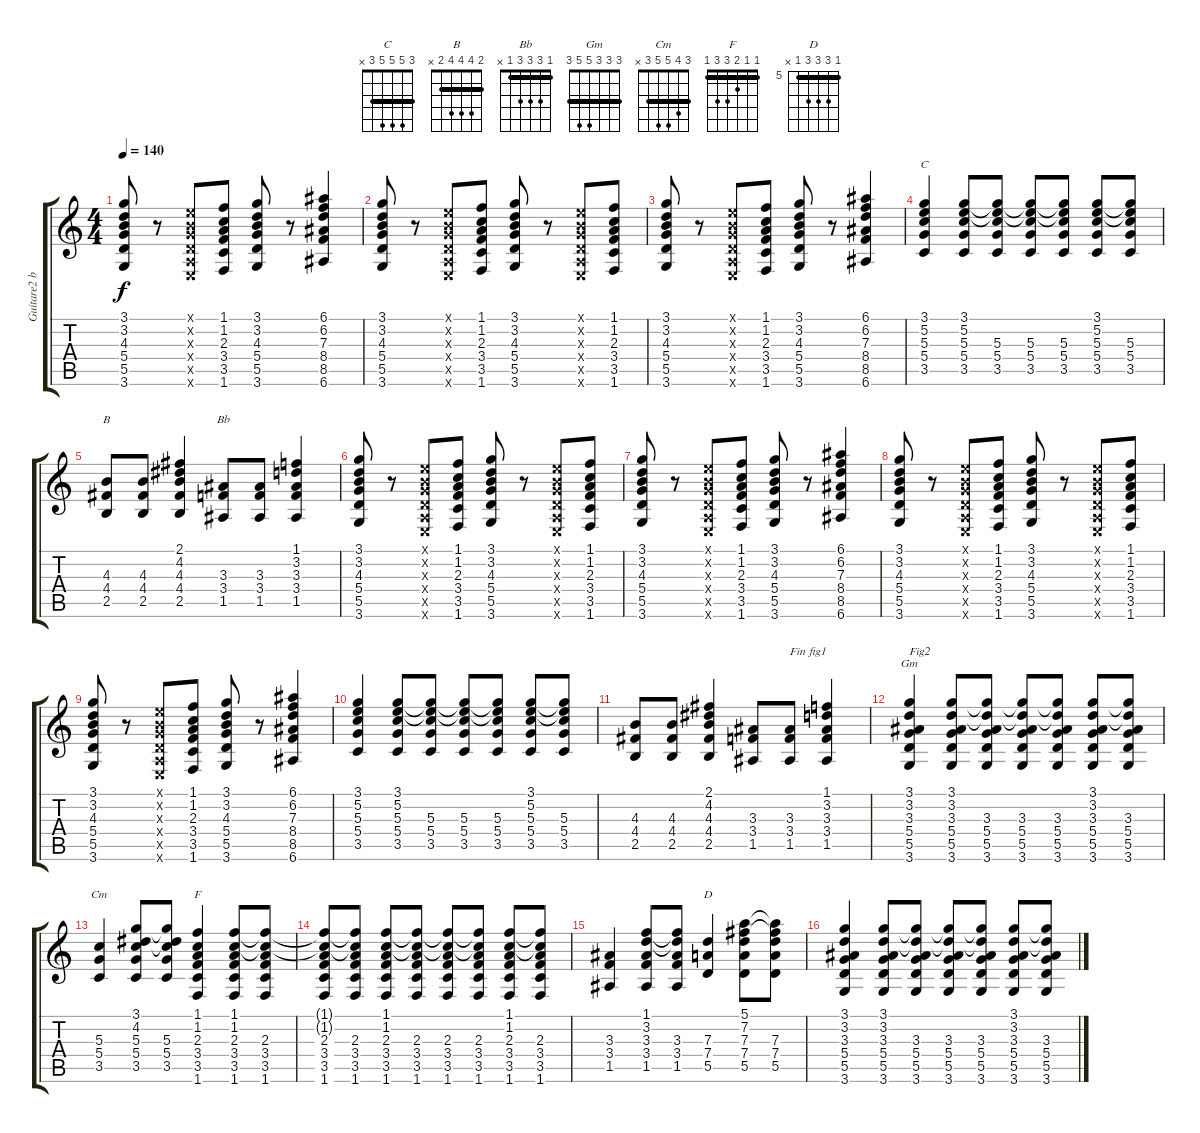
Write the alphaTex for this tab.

\track ("Guitare2 bis" "Guitare2 b") {instrument overdrivenguitar}
\staff {score tabs}
\tuning (E4 B3 G3 D3 A2 E2) {hide}
\chord ("C" 3 5 5 5 3 x) {barre 3}
\chord ("B" 2 4 4 4 2 x) {barre 2}
\chord ("Bb" 1 3 3 3 1 x) {barre 1}
\chord ("Gm" 3 3 3 5 5 3) {barre 3}
\chord ("Cm" 3 4 5 5 3 x) {barre 3}
\chord ("F" 1 1 2 3 3 1) {barre 1}
\chord ("D" 5 7 7 7 5 x) {firstfret 5 barre 5}
\ts (4 4)
\tempo 140
\clef g2
\ks c
(3.1 3.2 4.3 5.4 5.5 3.6).8{dy f} r.8 (0.1{x} 0.2{x} 0.3{x} 0.4{x} 0.5{x} 0.6{x}).8 (1.1 1.2 2.3 3.4 3.5 1.6).8 (3.1 3.2 4.3 5.4 5.5 3.6).8 r.8 (6.1 6.2 7.3 8.4 8.5 6.6).4 |
(3.1 3.2 4.3 5.4 5.5 3.6).8 r.8 (0.1{x} 0.2{x} 0.3{x} 0.4{x} 0.5{x} 0.6{x}).8 (1.1 1.2 2.3 3.4 3.5 1.6).8 (3.1 3.2 4.3 5.4 5.5 3.6).8 r.8 (0.1{x} 0.2{x} 0.3{x} 0.4{x} 0.5{x} 0.6{x}).8 (1.1 1.2 2.3 3.4 3.5 1.6).8 |
(3.1 3.2 4.3 5.4 5.5 3.6).8 r.8 (0.1{x} 0.2{x} 0.3{x} 0.4{x} 0.5{x} 0.6{x}).8 (1.1 1.2 2.3 3.4 3.5 1.6).8 (3.1 3.2 4.3 5.4 5.5 3.6).8 r.8 (6.1 6.2 7.3 8.4 8.5 6.6).4 |
(3.1 5.2 5.3 5.4 3.5).4{ch "C"} (3.1 5.2 5.3 5.4 3.5).8 (3.1{t} 5.2{t} 5.3 5.4 3.5).8 (3.1{t} 5.2{t} 5.3 5.4 3.5).8 (3.1{t} 5.2{t} 5.3 5.4 3.5).8 (3.1 5.2 5.3 5.4 3.5).8 (3.1{t} 5.2{t} 5.3 5.4 3.5).8 |
(4.3 4.4 2.5).8{ch "B"} (4.3 4.4 2.5).8 (2.1 4.2 4.3 4.4 2.5).4 (3.3 3.4 1.5).8{ch "Bb"} (3.3 3.4 1.5).8 (1.1 3.2 3.3 3.4 1.5).4 |
(3.1 3.2 4.3 5.4 5.5 3.6).8 r.8 (0.1{x} 0.2{x} 0.3{x} 0.4{x} 0.5{x} 0.6{x}).8 (1.1 1.2 2.3 3.4 3.5 1.6).8 (3.1 3.2 4.3 5.4 5.5 3.6).8 r.8 (0.1{x} 0.2{x} 0.3{x} 0.4{x} 0.5{x} 0.6{x}).8 (1.1 1.2 2.3 3.4 3.5 1.6).8 |
(3.1 3.2 4.3 5.4 5.5 3.6).8 r.8 (0.1{x} 0.2{x} 0.3{x} 0.4{x} 0.5{x} 0.6{x}).8 (1.1 1.2 2.3 3.4 3.5 1.6).8 (3.1 3.2 4.3 5.4 5.5 3.6).8 r.8 (6.1 6.2 7.3 8.4 8.5 6.6).4 |
(3.1 3.2 4.3 5.4 5.5 3.6).8 r.8 (0.1{x} 0.2{x} 0.3{x} 0.4{x} 0.5{x} 0.6{x}).8 (1.1 1.2 2.3 3.4 3.5 1.6).8 (3.1 3.2 4.3 5.4 5.5 3.6).8 r.8 (0.1{x} 0.2{x} 0.3{x} 0.4{x} 0.5{x} 0.6{x}).8 (1.1 1.2 2.3 3.4 3.5 1.6).8 |
(3.1 3.2 4.3 5.4 5.5 3.6).8 r.8 (0.1{x} 0.2{x} 0.3{x} 0.4{x} 0.5{x} 0.6{x}).8 (1.1 1.2 2.3 3.4 3.5 1.6).8 (3.1 3.2 4.3 5.4 5.5 3.6).8 r.8 (6.1 6.2 7.3 8.4 8.5 6.6).4 |
(3.1 5.2 5.3 5.4 3.5).4 (3.1 5.2 5.3 5.4 3.5).8 (3.1{t} 5.2{t} 5.3 5.4 3.5).8 (3.1{t} 5.2{t} 5.3 5.4 3.5).8 (3.1{t} 5.2{t} 5.3 5.4 3.5).8 (3.1 5.2 5.3 5.4 3.5).8 (3.1{t} 5.2{t} 5.3 5.4 3.5).8 |
(4.3 4.4 2.5).8 (4.3 4.4 2.5).8 (2.1 4.2 4.3 4.4 2.5).4 (3.3 3.4 1.5).8 (3.3 3.4 1.5).8{txt "Fin fig1"} (1.1 3.2 3.3 3.4 1.5).4 |
(3.1 3.2 3.3 5.4 5.5 3.6).4{ch "Gm" txt "Fig2"} (3.1 3.2 3.3 5.4 5.5 3.6).8 (3.1{t} 3.2{t} 3.3 5.4 5.5 3.6).8 (3.1{t} 3.2{t} 3.3 5.4 5.5 3.6).8 (3.1{t} 3.2{t} 3.3 5.4 5.5 3.6).8 (3.1 3.2 3.3 5.4 5.5 3.6).8 (3.1{t} 3.2{t} 3.3 5.4 5.5 3.6).8 |
(5.3 5.4 3.5).4{ch "Cm"} (3.1 4.2 5.3 5.4 3.5).8 (3.1{t} 4.2{t} 5.3 5.4 3.5).8 (1.1 1.2 2.3 3.4 3.5 1.6).4{ch "F"} (1.1 1.2 2.3 3.4 3.5 1.6).8 (1.1{t} 1.2{t} 2.3 3.4 3.5 1.6).8 |
(1.1{t} 1.2{t} 2.3 3.4 3.5 1.6).8 (1.1{t} 1.2{t} 2.3 3.4 3.5 1.6).8 (1.1 1.2 2.3 3.4 3.5 1.6).8 (1.1{t} 1.2{t} 2.3 3.4 3.5 1.6).8 (1.1{t} 1.2{t} 2.3 3.4 3.5 1.6).8 (1.1{t} 1.2{t} 2.3 3.4 3.5 1.6).8 (1.1 1.2 2.3 3.4 3.5 1.6).8 (1.1{t} 1.2{t} 2.3 3.4 3.5 1.6).8 |
(3.3 3.4 1.5).4 (1.1 3.2 3.3 3.4 1.5).8 (1.1{t} 3.2{t} 3.3 3.4 1.5).8 (7.3 7.4 5.5).4{ch "D"} (5.1 7.2 7.3 7.4 5.5).8 (5.1{t} 7.2{t} 7.3 7.4 5.5).8 |
(3.1 3.2 3.3 5.4 5.5 3.6).4 (3.1 3.2 3.3 5.4 5.5 3.6).8 (3.1{t} 3.2{t} 3.3 5.4 5.5 3.6).8 (3.1{t} 3.2{t} 3.3 5.4 5.5 3.6).8 (3.1{t} 3.2{t} 3.3 5.4 5.5 3.6).8 (3.1 3.2 3.3 5.4 5.5 3.6).8 (3.1{t} 3.2{t} 3.3 5.4 5.5 3.6).8
